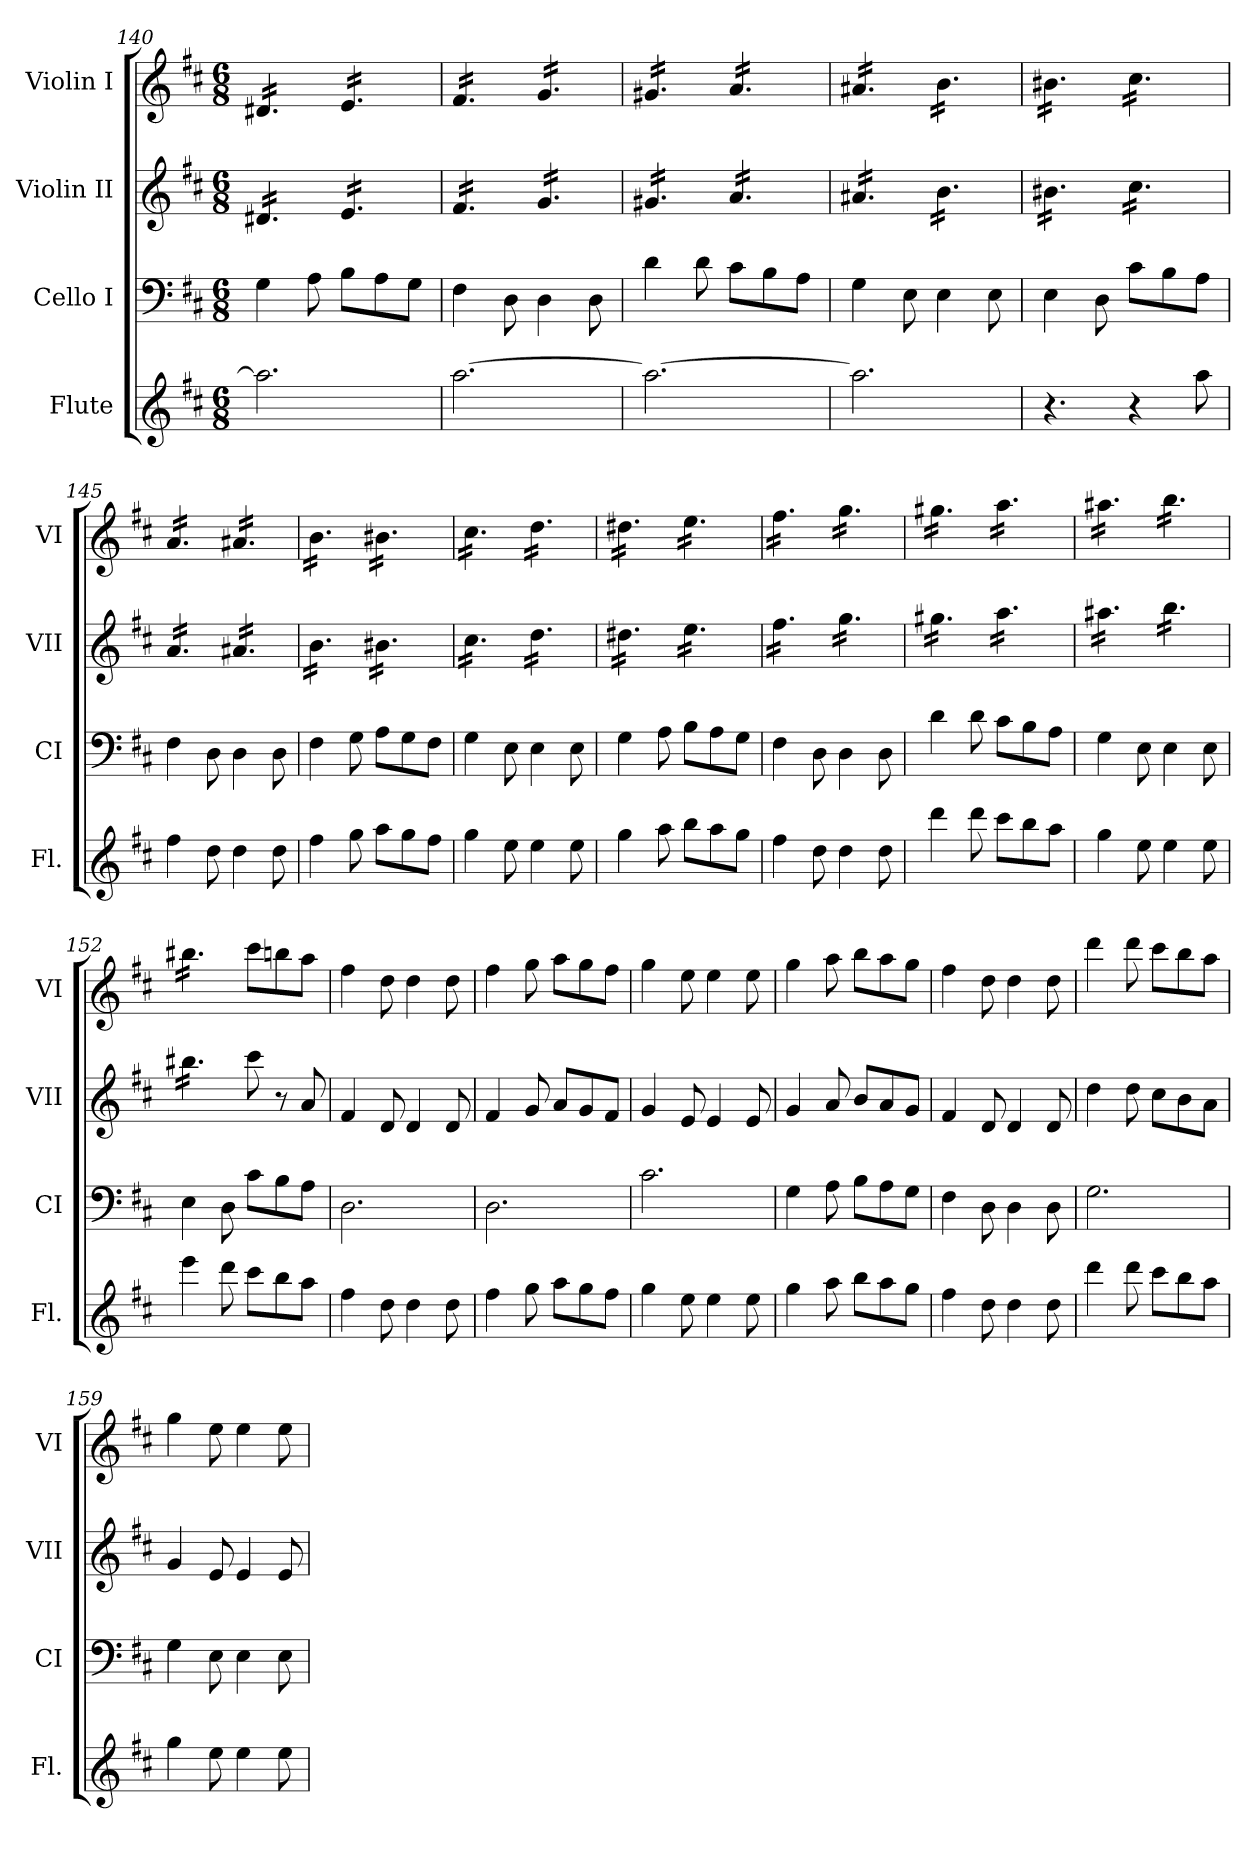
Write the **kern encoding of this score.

**kern	**kern	**kern	**kern
*part4	*part3	*part2	*part1
*staff4	*staff3	*staff2	*staff1
*I"Flute	*I"Cello I	*I"Violin II	*I"Violin I
*I'Fl.	*I'CI	*I'VII	*I'VI
*clefG2	*clefF4	*clefG2	*clefG2
*k[f#c#]	*k[f#c#]	*k[f#c#]	*k[f#c#]
*M6/8	*M6/8	*M6/8	*M6/8
=140	=140	=140	=140
*	*	*tremolo	*
*	*	*	*tremolo
2.aa\]	4G\	16d#X/LL	16d#X/LL
.	.	16d#X/	16d#X/
.	.	16d#X/	16d#X/
.	.	16d#X/	16d#X/
.	8A\	16d#X/	16d#X/
.	.	16d#X/JJ	16d#X/JJ
.	8B\L	16e/LL	16e/LL
.	.	16e/	16e/
.	8A\	16e/	16e/
.	.	16e/	16e/
.	8G\J	16e/	16e/
.	.	16e/JJ	16e/JJ
=141	=141	=141	=141
[2.aa\	4F#\	16f#/LL	16f#/LL
.	.	16f#/	16f#/
.	.	16f#/	16f#/
.	.	16f#/	16f#/
.	8D\	16f#/	16f#/
.	.	16f#/JJ	16f#/JJ
.	4D\	16g/LL	16g/LL
.	.	16g/	16g/
.	.	16g/	16g/
.	.	16g/	16g/
.	8D\	16g/	16g/
.	.	16g/JJ	16g/JJ
=142	=142	=142	=142
2.aa\_	4d\	16g#X/LL	16g#X/LL
.	.	16g#X/	16g#X/
.	.	16g#X/	16g#X/
.	.	16g#X/	16g#X/
.	8d\	16g#X/	16g#X/
.	.	16g#X/JJ	16g#X/JJ
.	8c#\L	16a/LL	16a/LL
.	.	16a/	16a/
.	8B\	16a/	16a/
.	.	16a/	16a/
.	8A\J	16a/	16a/
.	.	16a/JJ	16a/JJ
=143	=143	=143	=143
2.aa\]	4G\	16a#X/LL	16a#X/LL
.	.	16a#X/	16a#X/
.	.	16a#X/	16a#X/
.	.	16a#X/	16a#X/
.	8E\	16a#X/	16a#X/
.	.	16a#X/JJ	16a#X/JJ
.	4E\	16b\LL	16b\LL
.	.	16b\	16b\
.	.	16b\	16b\
.	.	16b\	16b\
.	8E\	16b\	16b\
.	.	16b\JJ	16b\JJ
=144	=144	=144	=144
4.r	4E\	16b#X\LL	16b#X\LL
.	.	16b#X\	16b#X\
.	.	16b#X\	16b#X\
.	.	16b#X\	16b#X\
.	8D\	16b#X\	16b#X\
.	.	16b#X\JJ	16b#X\JJ
4r	8c#\L	16cc#\LL	16cc#\LL
.	.	16cc#\	16cc#\
.	8B\	16cc#\	16cc#\
.	.	16cc#\	16cc#\
8aa\	8A\J	16cc#\	16cc#\
.	.	16cc#\JJ	16cc#\JJ
=145	=145	=145	=145
4ff#\	4F#\	16a/LL	16a/LL
.	.	16a/	16a/
.	.	16a/	16a/
.	.	16a/	16a/
8dd\	8D\	16a/	16a/
.	.	16a/JJ	16a/JJ
4dd\	4D\	16a#X/LL	16a#X/LL
.	.	16a#X/	16a#X/
.	.	16a#X/	16a#X/
.	.	16a#X/	16a#X/
8dd\	8D\	16a#X/	16a#X/
.	.	16a#X/JJ	16a#X/JJ
=146	=146	=146	=146
4ff#\	4F#\	16b\LL	16b\LL
.	.	16b\	16b\
.	.	16b\	16b\
.	.	16b\	16b\
8gg\	8G\	16b\	16b\
.	.	16b\JJ	16b\JJ
8aa\L	8A\L	16b#X\LL	16b#X\LL
.	.	16b#X\	16b#X\
8gg\	8G\	16b#X\	16b#X\
.	.	16b#X\	16b#X\
8ff#\J	8F#\J	16b#X\	16b#X\
.	.	16b#X\JJ	16b#X\JJ
!!LO:LB:g=z
=147	=147	=147	=147
4gg\	4G\	16cc#\LL	16cc#\LL
.	.	16cc#\	16cc#\
.	.	16cc#\	16cc#\
.	.	16cc#\	16cc#\
8ee\	8E\	16cc#\	16cc#\
.	.	16cc#\JJ	16cc#\JJ
4ee\	4E\	16dd\LL	16dd\LL
.	.	16dd\	16dd\
.	.	16dd\	16dd\
.	.	16dd\	16dd\
8ee\	8E\	16dd\	16dd\
.	.	16dd\JJ	16dd\JJ
=148	=148	=148	=148
4gg\	4G\	16dd#X\LL	16dd#X\LL
.	.	16dd#X\	16dd#X\
.	.	16dd#X\	16dd#X\
.	.	16dd#X\	16dd#X\
8aa\	8A\	16dd#X\	16dd#X\
.	.	16dd#X\JJ	16dd#X\JJ
8bb\L	8B\L	16ee\LL	16ee\LL
.	.	16ee\	16ee\
8aa\	8A\	16ee\	16ee\
.	.	16ee\	16ee\
8gg\J	8G\J	16ee\	16ee\
.	.	16ee\JJ	16ee\JJ
=149	=149	=149	=149
4ff#\	4F#\	16ff#\LL	16ff#\LL
.	.	16ff#\	16ff#\
.	.	16ff#\	16ff#\
.	.	16ff#\	16ff#\
8dd\	8D\	16ff#\	16ff#\
.	.	16ff#\JJ	16ff#\JJ
4dd\	4D\	16gg\LL	16gg\LL
.	.	16gg\	16gg\
.	.	16gg\	16gg\
.	.	16gg\	16gg\
8dd\	8D\	16gg\	16gg\
.	.	16gg\JJ	16gg\JJ
=150	=150	=150	=150
4ddd\	4d\	16gg#X\LL	16gg#X\LL
.	.	16gg#X\	16gg#X\
.	.	16gg#X\	16gg#X\
.	.	16gg#X\	16gg#X\
8ddd\	8d\	16gg#X\	16gg#X\
.	.	16gg#X\JJ	16gg#X\JJ
8ccc#\L	8c#\L	16aa\LL	16aa\LL
.	.	16aa\	16aa\
8bb\	8B\	16aa\	16aa\
.	.	16aa\	16aa\
8aa\J	8A\J	16aa\	16aa\
.	.	16aa\JJ	16aa\JJ
=151	=151	=151	=151
4gg\	4G\	16aa#X\LL	16aa#X\LL
.	.	16aa#X\	16aa#X\
.	.	16aa#X\	16aa#X\
.	.	16aa#X\	16aa#X\
8ee\	8E\	16aa#X\	16aa#X\
.	.	16aa#X\JJ	16aa#X\JJ
4ee\	4E\	16bb\LL	16bb\LL
.	.	16bb\	16bb\
.	.	16bb\	16bb\
.	.	16bb\	16bb\
8ee\	8E\	16bb\	16bb\
.	.	16bb\JJ	16bb\JJ
=152	=152	=152	=152
4eee\	4E\	16bb#X\LL	16bb#X\LL
.	.	16bb#X\	16bb#X\
.	.	16bb#X\	16bb#X\
.	.	16bb#X\	16bb#X\
8ddd\	8D\	16bb#X\	16bb#X\
.	.	16bb#X\JJ	16bb#X\JJ
*	*	*	*Xtremolo
*	*	*Xtremolo	*
8ccc#\L	8c#\L	8ccc#\	8ccc#\L
8bb\	8B\	8r	8bbn\
8aa\J	8A\J	8a/	8aa\J
=153	=153	=153	=153
4ff#\	2.D\	4f#/	4ff#\
8dd\	.	8d/	8dd\
4dd\	.	4d/	4dd\
8dd\	.	8d/	8dd\
!!LO:LB:g=z
=154	=154	=154	=154
4ff#\	2.D\	4f#/	4ff#\
8gg\	.	8g/	8gg\
8aa\L	.	8a/L	8aa\L
8gg\	.	8g/	8gg\
8ff#\J	.	8f#/J	8ff#\J
=155	=155	=155	=155
4gg\	2.c#\	4g/	4gg\
8ee\	.	8e/	8ee\
4ee\	.	4e/	4ee\
8ee\	.	8e/	8ee\
=156	=156	=156	=156
4gg\	4G\	4g/	4gg\
8aa\	8A\	8a/	8aa\
8bb\L	8B\L	8b/L	8bb\L
8aa\	8A\	8a/	8aa\
8gg\J	8G\J	8g/J	8gg\J
=157	=157	=157	=157
4ff#\	4F#\	4f#/	4ff#\
8dd\	8D\	8d/	8dd\
4dd\	4D\	4d/	4dd\
8dd\	8D\	8d/	8dd\
=158	=158	=158	=158
4ddd\	2.G\	4dd\	4ddd\
8ddd\	.	8dd\	8ddd\
8ccc#\L	.	8cc#\L	8ccc#\L
8bb\	.	8b\	8bb\
8aa\J	.	8a\J	8aa\J
=159	=159	=159	=159
4gg\	4G\	4g/	4gg\
8ee\	8E\	8e/	8ee\
4ee\	4E\	4e/	4ee\
8ee\	8E\	8e/	8ee\
=	=	=	=
*-	*-	*-	*-
